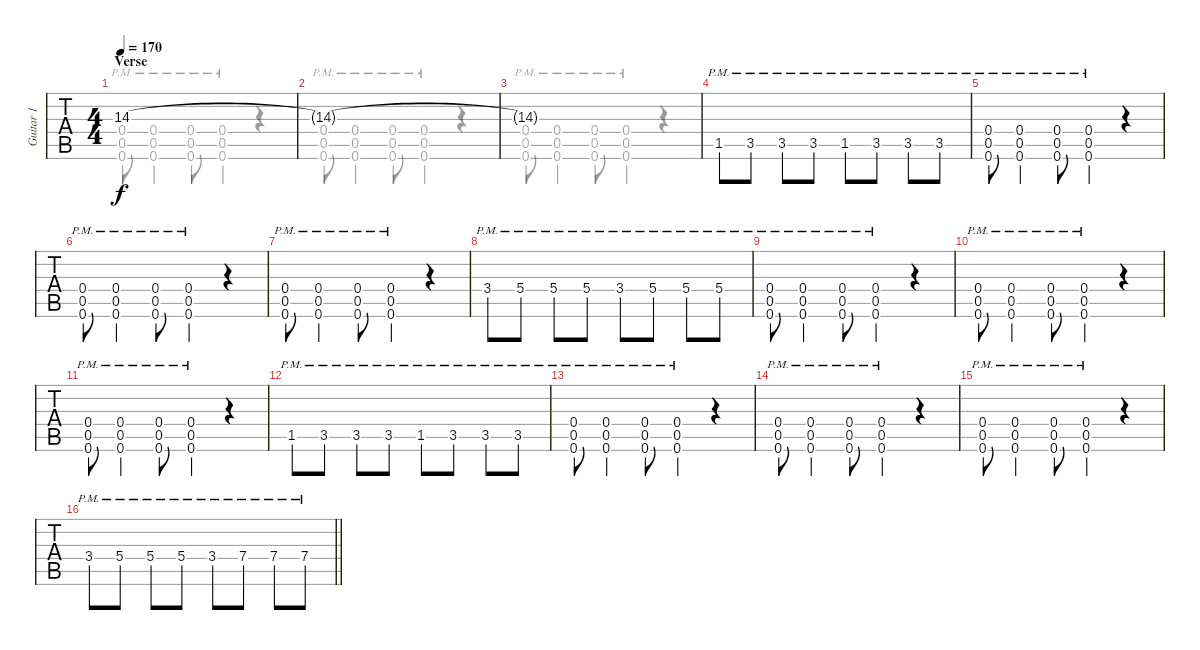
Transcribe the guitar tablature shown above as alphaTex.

\track ("Guitar 1" "Guitar 1") {instrument distortionguitar}
\staff {tabs}
\tuning (D4 A3 F3 C3 G2 C2) {hide}
\voice
\ts (4 4)
\section ("" "Verse")
\tempo 170
\clef g2
\ks c
14.3.1{dy f} |
14.3{t}.1 |
14.3{t}.1 |
1.5{pm}.8 3.5{pm}.8 3.5{pm}.8 3.5{pm}.8 1.5{pm}.8 3.5{pm}.8 3.5{pm}.8 3.5{pm}.8 |
(0.4{pm st} 0.5{pm st} 0.6{pm st}).8 (0.4{pm st} 0.5{pm st} 0.6{pm st}).4 (0.4{pm st} 0.5{pm st} 0.6{pm st}).8 (0.4{pm st} 0.5{pm st} 0.6{pm st}).4 r.4 |
(0.4{pm st} 0.5{pm st} 0.6{pm st}).8 (0.4{pm st} 0.5{pm st} 0.6{pm st}).4 (0.4{pm st} 0.5{pm st} 0.6{pm st}).8 (0.4{pm st} 0.5{pm st} 0.6{pm st}).4 r.4 |
(0.4{pm st} 0.5{pm st} 0.6{pm st}).8 (0.4{pm st} 0.5{pm st} 0.6{pm st}).4 (0.4{pm st} 0.5{pm st} 0.6{pm st}).8 (0.4{pm st} 0.5{pm st} 0.6{pm st}).4 r.4 |
3.4{pm}.8 5.4{pm}.8 5.4{pm}.8 5.4{pm}.8 3.4{pm}.8 5.4{pm}.8 5.4{pm}.8 5.4{pm}.8 |
(0.4{pm st} 0.5{pm st} 0.6{pm st}).8 (0.4{pm st} 0.5{pm st} 0.6{pm st}).4 (0.4{pm st} 0.5{pm st} 0.6{pm st}).8 (0.4{pm st} 0.5{pm st} 0.6{pm st}).4 r.4 |
(0.4{pm st} 0.5{pm st} 0.6{pm st}).8 (0.4{pm st} 0.5{pm st} 0.6{pm st}).4 (0.4{pm st} 0.5{pm st} 0.6{pm st}).8 (0.4{pm st} 0.5{pm st} 0.6{pm st}).4 r.4 |
(0.4{pm st} 0.5{pm st} 0.6{pm st}).8 (0.4{pm st} 0.5{pm st} 0.6{pm st}).4 (0.4{pm st} 0.5{pm st} 0.6{pm st}).8 (0.4{pm st} 0.5{pm st} 0.6{pm st}).4 r.4 |
1.5{pm}.8 3.5{pm}.8 3.5{pm}.8 3.5{pm}.8 1.5{pm}.8 3.5{pm}.8 3.5{pm}.8 3.5{pm}.8 |
(0.4{pm st} 0.5{pm st} 0.6{pm st}).8 (0.4{pm st} 0.5{pm st} 0.6{pm st}).4 (0.4{pm st} 0.5{pm st} 0.6{pm st}).8 (0.4{pm st} 0.5{pm st} 0.6{pm st}).4 r.4 |
(0.4{pm st} 0.5{pm st} 0.6{pm st}).8 (0.4{pm st} 0.5{pm st} 0.6{pm st}).4 (0.4{pm st} 0.5{pm st} 0.6{pm st}).8 (0.4{pm st} 0.5{pm st} 0.6{pm st}).4 r.4 |
(0.4{pm st} 0.5{pm st} 0.6{pm st}).8 (0.4{pm st} 0.5{pm st} 0.6{pm st}).4 (0.4{pm st} 0.5{pm st} 0.6{pm st}).8 (0.4{pm st} 0.5{pm st} 0.6{pm st}).4 r.4 |
\barLineRight lightlight
3.4{pm}.8 5.4{pm}.8 5.4{pm}.8 5.4{pm}.8 3.4{pm}.8 7.4{pm}.8 7.4{pm}.8 7.4{pm}.8
\voice
\clef g2
\ottava regular
\simile none
\ks c
(0.4{pm st} 0.5{pm st} 0.6{pm st}).8{dy f} (0.4{pm st} 0.5{pm st} 0.6{pm st}).4 (0.4{pm st} 0.5{pm st} 0.6{pm st}).8 (0.4{pm st} 0.5{pm st} 0.6{pm st}).4 r.4 |
(0.4{pm st} 0.5{pm st} 0.6{pm st}).8 (0.4{pm st} 0.5{pm st} 0.6{pm st}).4 (0.4{pm st} 0.5{pm st} 0.6{pm st}).8 (0.4{pm st} 0.5{pm st} 0.6{pm st}).4 r.4 |
(0.4{pm st} 0.5{pm st} 0.6{pm st}).8 (0.4{pm st} 0.5{pm st} 0.6{pm st}).4 (0.4{pm st} 0.5{pm st} 0.6{pm st}).8 (0.4{pm st} 0.5{pm st} 0.6{pm st}).4 r.4 |
|
|
|
|
|
|
|
|
|
|
|
|
\barLineRight lightlight
